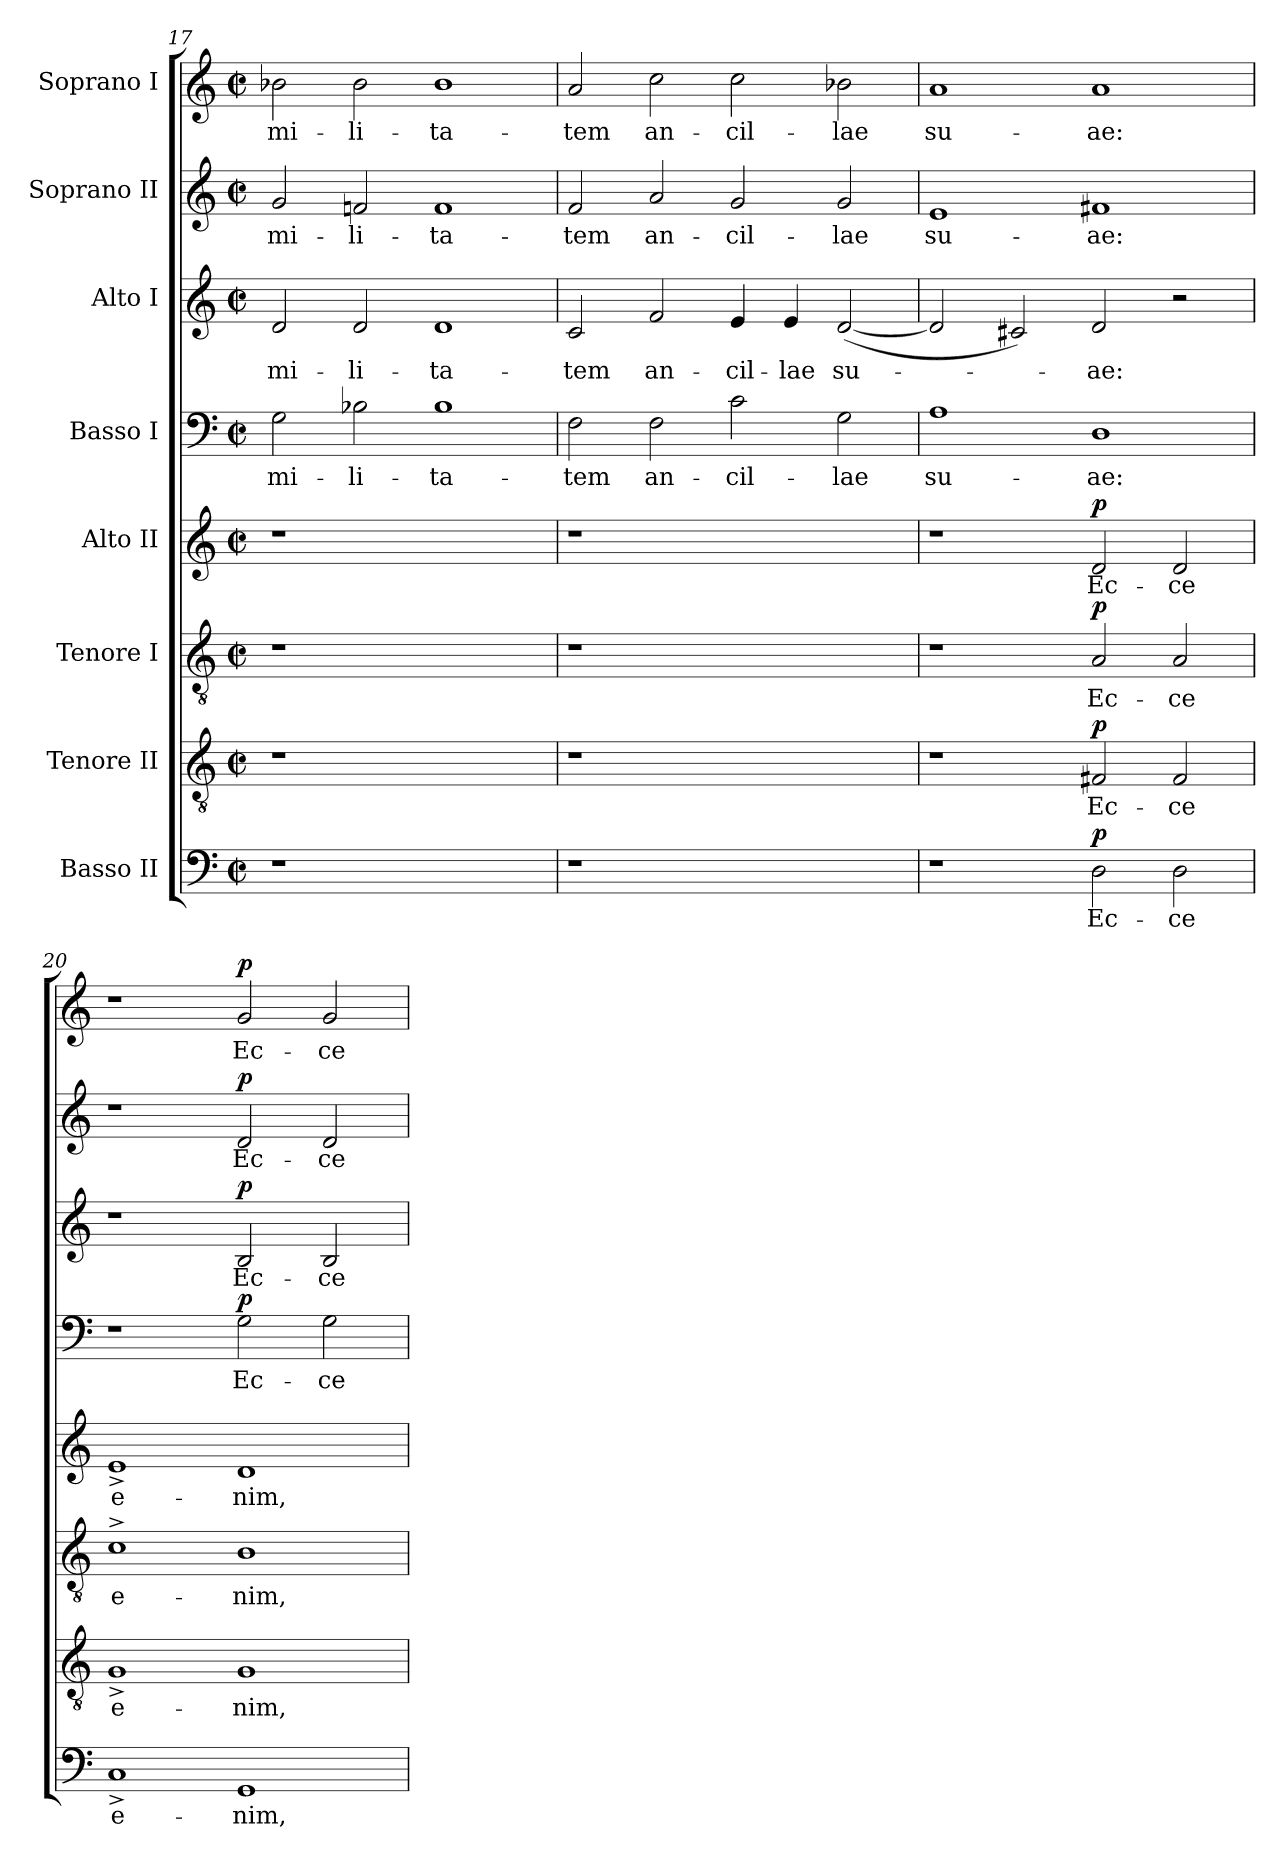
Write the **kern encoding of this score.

**kern	**text	**dynam	**kern	**text	**dynam	**kern	**text	**dynam	**kern	**text	**dynam	**kern	**text	**dynam	**kern	**text	**dynam	**kern	**text	**dynam	**kern	**text	**dynam
*part8	*part8	*part8	*part7	*part7	*part7	*part6	*part6	*part6	*part5	*part5	*part5	*part4	*part4	*part4	*part3	*part3	*part3	*part2	*part2	*part2	*part1	*part1	*part1
*staff8	*staff8	*staff8	*staff7	*staff7	*staff7	*staff6	*staff6	*staff6	*staff5	*staff5	*staff5	*staff4	*staff4	*staff4	*staff3	*staff3	*staff3	*staff2	*staff2	*staff2	*staff1	*staff1	*staff1
*I"Basso II	*	*	*I"Tenore II	*	*	*I"Tenore I	*	*	*I"Alto II	*	*	*I"Basso I	*	*	*I"Alto I	*	*	*I"Soprano II	*	*	*I"Soprano I	*	*
!!LO:LB:g=z
*clefF4	*	*	*clefGv2	*	*	*clefGv2	*	*	*clefG2	*	*	*clefF4	*	*	*clefG2	*	*	*clefG2	*	*	*clefG2	*	*
*k[]	*	*	*k[]	*	*	*k[]	*	*	*k[]	*	*	*k[]	*	*	*k[]	*	*	*k[]	*	*	*k[]	*	*
*C:	*	*	*C:	*	*	*C:	*	*	*C:	*	*	*C:	*	*	*C:	*	*	*C:	*	*	*C:	*	*
*M2/2	*	*	*M2/2	*	*	*M2/2	*	*	*M2/2	*	*	*M2/2	*	*	*M2/2	*	*	*M2/2	*	*	*M2/2	*	*
*met(c|)	*	*	*met(c|)	*	*	*met(c|)	*	*	*met(c|)	*	*	*met(c|)	*	*	*met(c|)	*	*	*met(c|)	*	*	*met(c|)	*	*
=17	=17	=17	=17	=17	=17	=17	=17	=17	=17	=17	=17	=17	=17	=17	=17	=17	=17	=17	=17	=17	=17	=17	=17
1r	.	.	1r	.	.	1r	.	.	1r	.	.	2G\	-mi-	.	2d/	-mi-	.	2g/	-mi-	.	2b-X\	-mi-	.
.	.	.	.	.	.	.	.	.	.	.	.	2B-X\	-li-	.	2d/	-li-	.	2fn/	-li-	.	2b-\	-li-	.
1ryy	.	.	1ryy	.	.	1ryy	.	.	1ryy	.	.	1B-	-ta-	.	1d	-ta-	.	1f	-ta-	.	1b-	-ta-	.
=18	=18	=18	=18	=18	=18	=18	=18	=18	=18	=18	=18	=18	=18	=18	=18	=18	=18	=18	=18	=18	=18	=18	=18
1r	.	.	1r	.	.	1r	.	.	1r	.	.	2F\	-tem	.	2c/	-tem	.	2f/	-tem	.	2a/	-tem	.
.	.	.	.	.	.	.	.	.	.	.	.	2F\	an-	.	2f/	an-	.	2a/	an-	.	2cc\	an-	.
1ryy	.	.	1ryy	.	.	1ryy	.	.	1ryy	.	.	2c\	-cil-	.	4e/	-cil-	.	2g/	-cil-	.	2cc\	-cil-	.
.	.	.	.	.	.	.	.	.	.	.	.	.	.	.	4e/	-lae	.	.	.	.	.	.	.
.	.	.	.	.	.	.	.	.	.	.	.	2G\	-lae	.	([2d/	su-	.	2g/	-lae	.	2b-X\	-lae	.
=19	=19	=19	=19	=19	=19	=19	=19	=19	=19	=19	=19	=19	=19	=19	=19	=19	=19	=19	=19	=19	=19	=19	=19
1r	.	.	1r	.	.	1r	.	.	1r	.	.	1A	su-	.	2d/]	.	.	1e	su-	.	1a	su-	.
.	.	.	.	.	.	.	.	.	.	.	.	.	.	.	2c#X/)	.	.	.	.	.	.	.	.
!	!	!LO:DY:a	!	!	!LO:DY:a	!	!	!LO:DY:a	!	!	!LO:DY:a	!	!	!	!	!	!	!	!	!	!	!	!
2D\	Ec-	p	2F#X/	Ec-	p	2A/	Ec-	p	2d/	Ec-	p	1D	-ae:	.	2d/	-ae:	.	1f#X	-ae:	.	1a	-ae:	.
2D\	-ce	.	2F#/	-ce	.	2A/	-ce	.	2d/	-ce	.	.	.	.	2r	.	.	.	.	.	.	.	.
=20	=20	=20	=20	=20	=20	=20	=20	=20	=20	=20	=20	=20	=20	=20	=20	=20	=20	=20	=20	=20	=20	=20	=20
1C^>	e-	.	1G^>	e-	.	1c^>	e-	.	1e^>	e-	.	1r	.	.	1r	.	.	1r	.	.	1r	.	.
!	!	!	!	!	!	!	!	!	!	!	!	!	!	!LO:DY:a	!	!	!LO:DY:a	!	!	!LO:DY:a	!	!	!LO:DY:a
1GG	-nim,	.	1G	-nim,	.	1B	-nim,	.	1d	-nim,	.	2G\	Ec-	p	2B/	Ec-	p	2d/	Ec-	p	2g/	Ec-	p
.	.	.	.	.	.	.	.	.	.	.	.	2G\	-ce	.	2B/	-ce	.	2d/	-ce	.	2g/	-ce	.
=	=	=	=	=	=	=	=	=	=	=	=	=	=	=	=	=	=	=	=	=	=	=	=
*-	*-	*-	*-	*-	*-	*-	*-	*-	*-	*-	*-	*-	*-	*-	*-	*-	*-	*-	*-	*-	*-	*-	*-
